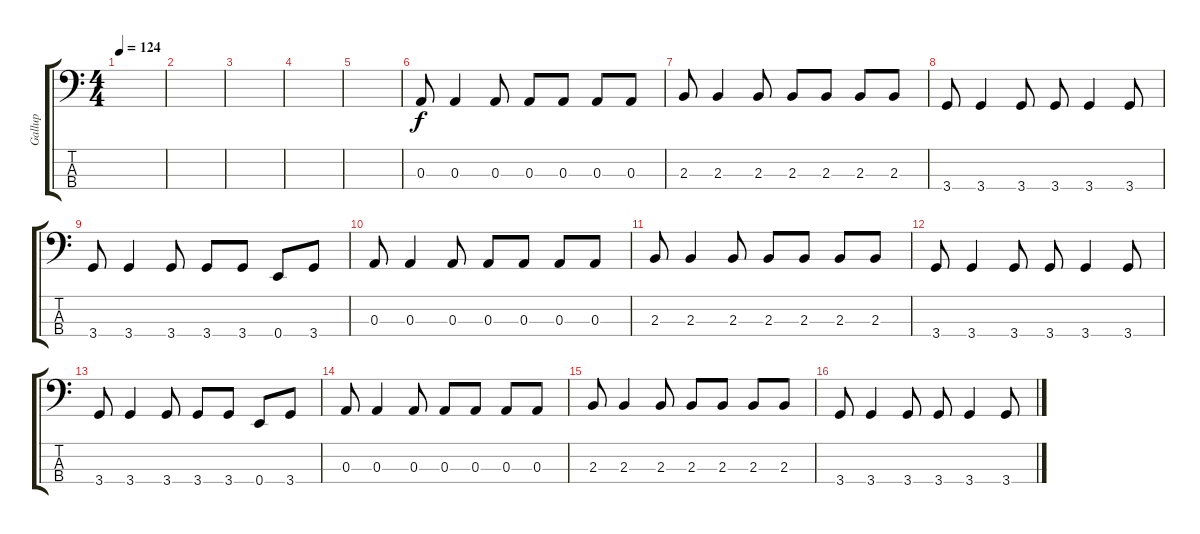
\track ("Gallup" "Gallup") {instrument electricbasspick}
\staff {score tabs}
\tuning (G2 D2 A1 E1) {hide}
\ts (4 4)
\tempo 124
\clef f4
\ks c
|
|
|
|
|
0.3.8 0.3.4 0.3.8 0.3.8 0.3.8 0.3.8 0.3.8 |
2.3.8 2.3.4 2.3.8 2.3.8 2.3.8 2.3.8 2.3.8 |
3.4.8 3.4.4 3.4.8 3.4.8 3.4.4 3.4.8 |
3.4.8 3.4.4 3.4.8 3.4.8 3.4.8 0.4.8 3.4.8 |
0.3.8 0.3.4 0.3.8 0.3.8 0.3.8 0.3.8 0.3.8 |
2.3.8 2.3.4 2.3.8 2.3.8 2.3.8 2.3.8 2.3.8 |
3.4.8 3.4.4 3.4.8 3.4.8 3.4.4 3.4.8 |
3.4.8 3.4.4 3.4.8 3.4.8 3.4.8 0.4.8 3.4.8 |
0.3.8 0.3.4 0.3.8 0.3.8 0.3.8 0.3.8 0.3.8 |
2.3.8 2.3.4 2.3.8 2.3.8 2.3.8 2.3.8 2.3.8 |
3.4.8 3.4.4 3.4.8 3.4.8 3.4.4 3.4.8
